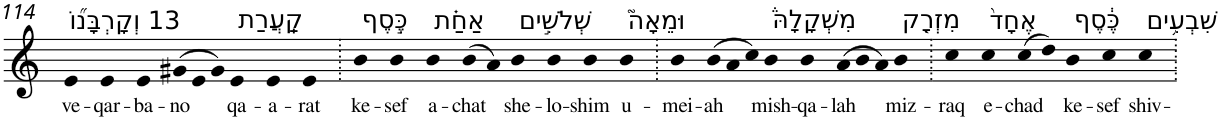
**kern	**text
*part1	*part1
*staff1	*staff1
*I"Piano	*
*I'Pno	*
!!LO:PB:g=z
*clefG2	*
*k[]	*
=114	=114
!LO:TX:a:t=13 וְקָרְבָּנ֞וֹ	!
!	!LO:LY:b
4e	ve-
!	!LO:LY:b
4e	-qar-
!	!LO:LY:b
4e	-ba-
*Xtuplet	*
!	!LO:LY:b
(>12g#X	-no
12e	.
12g#)	.
!LO:TX:a:t=קַֽעֲרַת	!
!	!LO:LY:b
4e	qa-
!	!LO:LY:b
4e	-a-
!	!LO:LY:b
4e	-rat
=115.	=115.
!LO:TX:a:t=כֶּ֣סֶף	!
!	!LO:LY:b
4b	ke-
!	!LO:LY:b
4b	-sef
!LO:TX:a:t=אַחַ֗ת	!
!	!LO:LY:b
4b	a-
!	!LO:LY:b
(>8b	-chat
8a)	.
!LO:TX:a:t=שְׁלֹשִׁ֣ים	!
!	!LO:LY:b
4b	she-
!	!LO:LY:b
4b	-lo-
!	!LO:LY:b
4b	-shim
!LO:TX:a:t=וּמֵאָה֮	!
!	!LO:LY:b
4b	u-
=116.	=116.
!	!LO:LY:b
4b	-mei-
!	!LO:LY:b
(>12b	-ah
12a	.
12cc)	.
!LO:TX:a:t=מִשְׁקָלָהּ֒	!
!	!LO:LY:b
4b	mish-
!	!LO:LY:b
4b	-qa-
!	!LO:LY:b
(>12a	-lah
12b	.
12a)	.
!LO:TX:a:t=מִזְרָ֤ק	!
!	!LO:LY:b
4b	miz-
=117.	=117.
!	!LO:LY:b
4cc	-raq
!LO:TX:a:t=אֶחָד֙	!
!	!LO:LY:b
4cc	e-
!	!LO:LY:b
(>8cc	-chad
8dd)	.
!LO:TX:a:t=כֶּ֔סֶף	!
!	!LO:LY:b
4b	ke-
!	!LO:LY:b
4cc	-sef
!LO:TX:a:t=שִׁבְעִ֥ים	!
!	!LO:LY:b
4cc	shiv-
=.	=.
*-	*-
